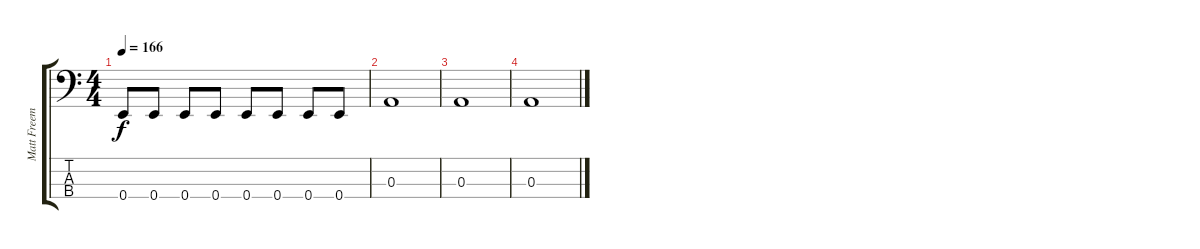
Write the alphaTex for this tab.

\track ("Matt Freeman" "Matt Freem") {instrument electricbasspick}
\staff {score tabs}
\tuning (G2 D2 A1 E1) {hide}
\ts (4 4)
\tempo 166
\clef f4
\ks c
0.4.8{dy f} 0.4.8 0.4.8 0.4.8 0.4.8 0.4.8 0.4.8 0.4.8 |
0.3.1 |
0.3.1 |
0.3.1
